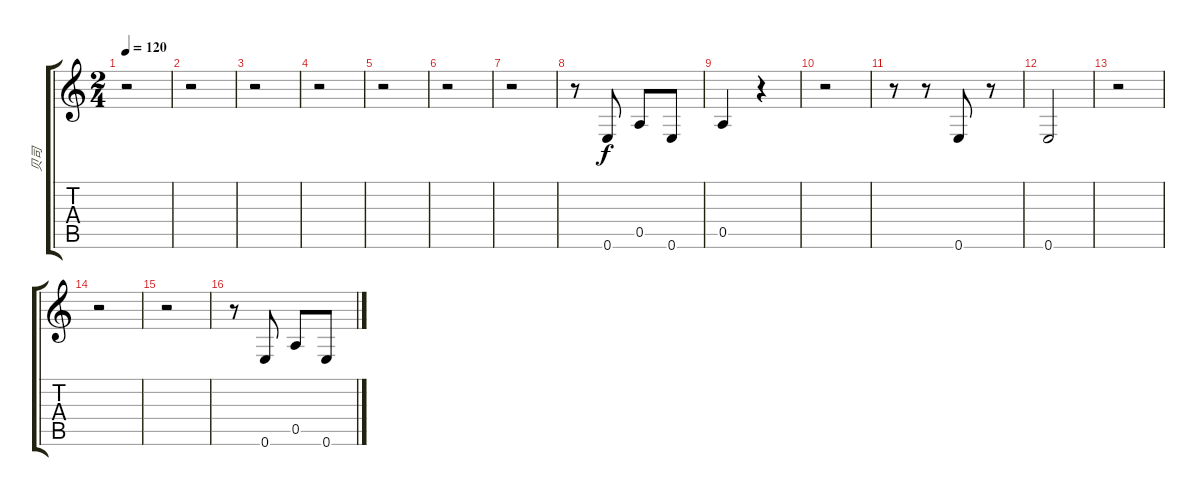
\track ("贝司" "贝司") {instrument acousticbass}
\staff {score tabs}
\tuning (E4 B3 G3 D3 A2 E2) {hide}
\ts (2 4)
\tempo 120
\clef g2
\ks c
r.2{dy f instrument acousticbass} |
r.2 |
r.2 |
r.2 |
r.2 |
r.2 |
r.2 |
r.8 0.6.8 0.5.8 0.6.8 |
0.5.4 r.4 |
r.2 |
r.8 r.8 0.6.8 r.8 |
0.6.2 |
r.2 |
r.2 |
r.2 |
r.8 0.6.8 0.5.8 0.6.8
